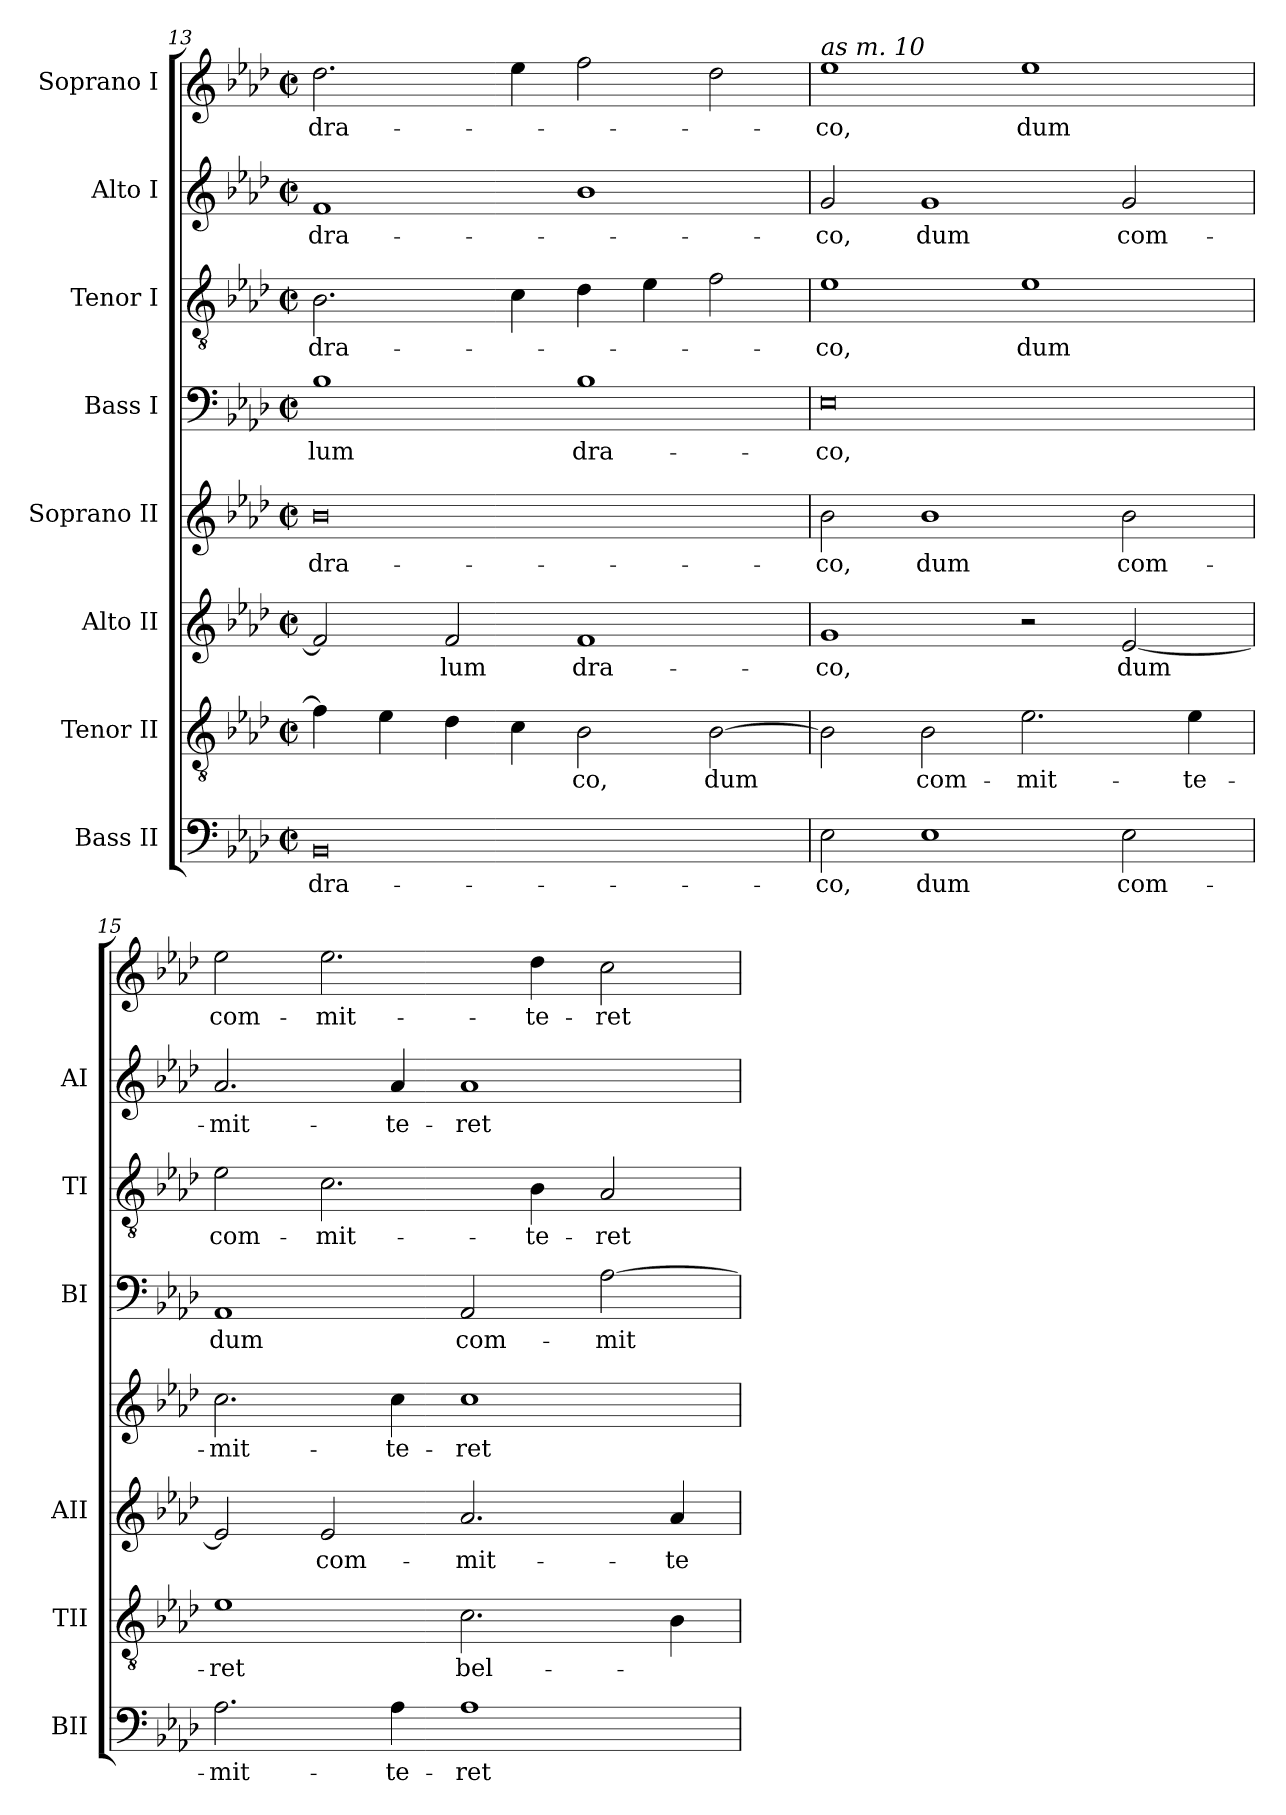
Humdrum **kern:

**kern	**text	**kern	**text	**kern	**text	**kern	**text	**kern	**text	**kern	**text	**kern	**text	**kern	**text
*part8	*part8	*part7	*part7	*part6	*part6	*part5	*part5	*part4	*part4	*part3	*part3	*part2	*part2	*part1	*part1
*staff8	*staff8	*staff7	*staff7	*staff6	*staff6	*staff5	*staff5	*staff4	*staff4	*staff3	*staff3	*staff2	*staff2	*staff1	*staff1
*I"Bass II	*	*I"Tenor II	*	*I"Alto II	*	*I"Soprano II	*	*I"Bass I	*	*I"Tenor I	*	*I"Alto I	*	*I"Soprano I	*
*I'BII	*	*I'TII	*	*I'AII	*	*	*	*I'BI	*	*I'TI	*	*I'AI	*	*	*
!!LO:PB:g=z
*clefF4	*	*clefGv2	*	*clefG2	*	*clefG2	*	*clefF4	*	*clefGv2	*	*clefG2	*	*clefG2	*
*k[b-e-a-d-]	*	*k[b-e-a-d-]	*	*k[b-e-a-d-]	*	*k[b-e-a-d-]	*	*k[b-e-a-d-]	*	*k[b-e-a-d-]	*	*k[b-e-a-d-]	*	*k[b-e-a-d-]	*
*A-:	*	*A-:	*	*A-:	*	*A-:	*	*A-:	*	*A-:	*	*A-:	*	*A-:	*
*M2/2	*	*M2/2	*	*M2/2	*	*M2/2	*	*M2/2	*	*M2/2	*	*M2/2	*	*M2/2	*
*met(c|)	*	*met(c|)	*	*met(c|)	*	*met(c|)	*	*met(c|)	*	*met(c|)	*	*met(c|)	*	*met(c|)	*
=13	=13	=13	=13	=13	=13	=13	=13	=13	=13	=13	=13	=13	=13	=13	=13
!	!LO:LY:b	!	!	!	!	!	!LO:LY:b	!	!LO:LY:b	!	!LO:LY:b	!	!LO:LY:b	!	!LO:LY:b
0BB-	dra-	4f\]	.	2f/]	.	0b-	dra-	1B-	-lum	2.B-\	dra-	1f	dra-	2.dd-\	dra-
.	.	4e-\	.	.	.	.	.	.	.	.	.	.	.	.	.
!	!	!	!	!	!LO:LY:b	!	!	!	!	!	!	!	!	!	!
.	.	4d-\	.	2f/	-lum	.	.	.	.	.	.	.	.	.	.
.	.	4c\	.	.	.	.	.	.	.	4c\	.	.	.	4ee-\	.
!	!	!	!LO:LY:b	!	!LO:LY:b	!	!	!	!LO:LY:b	!	!	!	!	!	!
.	.	2B-\	-co,	1f	dra-	.	.	1B-	dra-	4d-\	.	1b-	.	2ff\	.
.	.	.	.	.	.	.	.	.	.	4e-\	.	.	.	.	.
!	!	!	!LO:LY:b	!	!	!	!	!	!	!	!	!	!	!	!
.	.	[>2B-\	dum	.	.	.	.	.	.	2f\	.	.	.	2dd-\	.
=14	=14	=14	=14	=14	=14	=14	=14	=14	=14	=14	=14	=14	=14	=14	=14
!	!	!	!	!	!	!	!	!	!	!	!	!	!	!LO:TX:a:i:t=as m. 10	!
!	!LO:LY:b	!	!	!	!LO:LY:b	!	!LO:LY:b	!	!LO:LY:b	!	!LO:LY:b	!	!LO:LY:b	!	!LO:LY:b
2E-\	-co,	2B-\]	.	1g	-co,	2b-\	-co,	0E-	-co,	1e-	-co,	2g/	-co,	1ee-	-co,
!	!LO:LY:b	!	!LO:LY:b	!	!	!	!LO:LY:b	!	!	!	!	!	!LO:LY:b	!	!
1E-	dum	2B-\	com-	.	.	1b-	dum	.	.	.	.	1g	dum	.	.
!	!	!	!LO:LY:b	!	!	!	!	!	!	!	!LO:LY:b	!	!	!	!LO:LY:b
.	.	2.e-\	-mit-	2r	.	.	.	.	.	1e-	dum	.	.	1ee-	dum
!	!LO:LY:b	!	!	!	!LO:LY:b	!	!LO:LY:b	!	!	!	!	!	!LO:LY:b	!	!
2E-\	com-	.	.	[<2e-/	dum	2b-\	com-	.	.	.	.	2g/	com-	.	.
!	!	!	!LO:LY:b	!	!	!	!	!	!	!	!	!	!	!	!
.	.	4e-\	-te-	.	.	.	.	.	.	.	.	.	.	.	.
=15	=15	=15	=15	=15	=15	=15	=15	=15	=15	=15	=15	=15	=15	=15	=15
!	!LO:LY:b	!	!LO:LY:b	!	!	!	!LO:LY:b	!	!LO:LY:b	!	!LO:LY:b	!	!LO:LY:b	!	!LO:LY:b
2.A-\	-mit-	1e-	-ret	2e-/]	.	2.cc\	-mit-	1AA-	dum	2e-\	com-	2.a-/	-mit-	2ee-\	com-
!	!	!	!	!	!LO:LY:b	!	!	!	!	!	!LO:LY:b	!	!	!	!LO:LY:b
.	.	.	.	2e-/	com-	.	.	.	.	2.c\	-mit-	.	.	2.ee-\	-mit-
!	!LO:LY:b	!	!	!	!	!	!LO:LY:b	!	!	!	!	!	!LO:LY:b	!	!
4A-\	-te-	.	.	.	.	4cc\	-te-	.	.	.	.	4a-/	-te-	.	.
!	!LO:LY:b	!	!LO:LY:b	!	!LO:LY:b	!	!LO:LY:b	!	!LO:LY:b	!	!	!	!LO:LY:b	!	!
1A-	-ret	2.c\	bel-	2.a-/	-mit-	1cc	-ret	2AA-/	com-	.	.	1a-	-ret	.	.
!	!	!	!	!	!	!	!	!	!	!	!LO:LY:b	!	!	!	!LO:LY:b
.	.	.	.	.	.	.	.	.	.	4B-\	-te-	.	.	4dd-\	-te-
!	!	!	!	!	!	!	!	!	!LO:LY:b	!	!LO:LY:b	!	!	!	!LO:LY:b
.	.	.	.	.	.	.	.	[>2A-\	-mit-	2A-/	-ret	.	.	2cc\	-ret
!	!	!	!	!	!LO:LY:b	!	!	!	!	!	!	!	!	!	!
.	.	4B-\	.	4a-/	-te-	.	.	.	.	.	.	.	.	.	.
=	=	=	=	=	=	=	=	=	=	=	=	=	=	=	=
*-	*-	*-	*-	*-	*-	*-	*-	*-	*-	*-	*-	*-	*-	*-	*-
